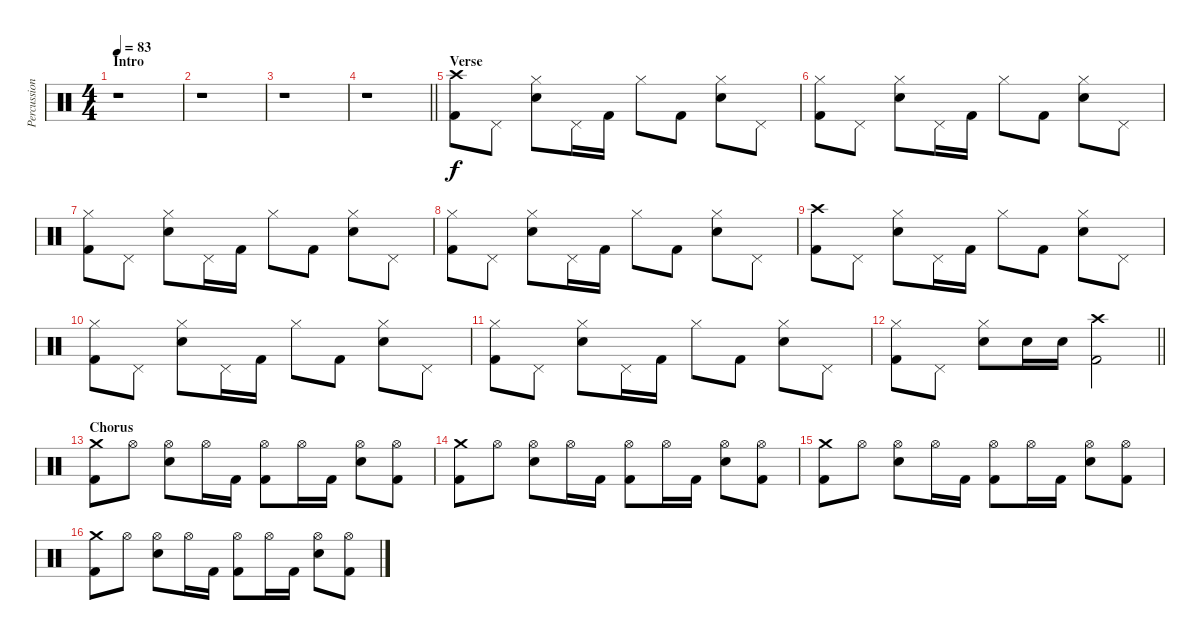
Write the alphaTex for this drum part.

\track ("Percussion" "Percussion") {instrument percussion}
\staff {score}
\articulation defaults
\ts (4 4)
\section ("" "Intro")
\tempo 83
\clef neutral
\ks c
r.1{dy f} |
r.1 |
r.1 |
\barLineRight lightlight
r.1 |
\section ("" "Verse ")
("Crash high (hit)" "Kick (hit) 2").8 "Pedal Hi-Hat (hit)".8 ("Hi-Hat (closed)" "Electric Snare (hit)").8 "Pedal Hi-Hat (hit)".16 "Kick (hit) 2".16 "Hi-Hat (closed)".8 "Kick (hit) 2".8 ("Electric Snare (hit)" "Hi-Hat (closed)").8 "Pedal Hi-Hat (hit)".8 |
("Hi-Hat (closed)" "Kick (hit) 2").8 "Pedal Hi-Hat (hit)".8 ("Hi-Hat (closed)" "Electric Snare (hit)").8 "Pedal Hi-Hat (hit)".16 "Kick (hit) 2".16 "Hi-Hat (closed)".8 "Kick (hit) 2".8 ("Electric Snare (hit)" "Hi-Hat (closed)").8 "Pedal Hi-Hat (hit)".8 |
("Hi-Hat (closed)" "Kick (hit) 2").8 "Pedal Hi-Hat (hit)".8 ("Hi-Hat (closed)" "Electric Snare (hit)").8 "Pedal Hi-Hat (hit)".16 "Kick (hit) 2".16 "Hi-Hat (closed)".8 "Kick (hit) 2".8 ("Electric Snare (hit)" "Hi-Hat (closed)").8 "Pedal Hi-Hat (hit)".8 |
("Hi-Hat (closed)" "Kick (hit) 2").8 "Pedal Hi-Hat (hit)".8 ("Hi-Hat (closed)" "Electric Snare (hit)").8 "Pedal Hi-Hat (hit)".16 "Kick (hit) 2".16 "Hi-Hat (closed)".8 "Kick (hit) 2".8 ("Electric Snare (hit)" "Hi-Hat (closed)").8 "Pedal Hi-Hat (hit)".8 |
("Crash high (hit)" "Kick (hit) 2").8 "Pedal Hi-Hat (hit)".8 ("Hi-Hat (closed)" "Electric Snare (hit)").8 "Pedal Hi-Hat (hit)".16 "Kick (hit) 2".16 "Hi-Hat (closed)".8 "Kick (hit) 2".8 ("Electric Snare (hit)" "Hi-Hat (closed)").8 "Pedal Hi-Hat (hit)".8 |
("Hi-Hat (closed)" "Kick (hit) 2").8 "Pedal Hi-Hat (hit)".8 ("Hi-Hat (closed)" "Electric Snare (hit)").8 "Pedal Hi-Hat (hit)".16 "Kick (hit) 2".16 "Hi-Hat (closed)".8 "Kick (hit) 2".8 ("Electric Snare (hit)" "Hi-Hat (closed)").8 "Pedal Hi-Hat (hit)".8 |
("Hi-Hat (closed)" "Kick (hit) 2").8 "Pedal Hi-Hat (hit)".8 ("Hi-Hat (closed)" "Electric Snare (hit)").8 "Pedal Hi-Hat (hit)".16 "Kick (hit) 2".16 "Hi-Hat (closed)".8 "Kick (hit) 2".8 ("Electric Snare (hit)" "Hi-Hat (closed)").8 "Pedal Hi-Hat (hit)".8 |
\barLineRight lightlight
("Hi-Hat (closed)" "Kick (hit) 2").8 "Pedal Hi-Hat (hit)".8 ("Hi-Hat (closed)" "Electric Snare (hit)").8 "Electric Snare (hit)".16 "Electric Snare (hit)".16 ("Kick (hit) 2" "Crash high (hit)").2 |
\section ("" "Chorus")
("Crash medium (hit)" "Kick (hit) 2").8 "Hi-Hat (open)".8 ("Hi-Hat (open)" "Electric Snare (hit)").8 "Hi-Hat (open)".16 "Kick (hit) 2".16 ("Kick (hit) 2" "Hi-Hat (open)").8 "Hi-Hat (open)".16 "Kick (hit) 2".16 ("Electric Snare (hit)" "Hi-Hat (open)").8 ("Hi-Hat (open)" "Kick (hit) 2").8 |
("Crash medium (hit)" "Kick (hit) 2").8 "Hi-Hat (open)".8 ("Hi-Hat (open)" "Electric Snare (hit)").8 "Hi-Hat (open)".16 "Kick (hit) 2".16 ("Kick (hit) 2" "Hi-Hat (open)").8 "Hi-Hat (open)".16 "Kick (hit) 2".16 ("Electric Snare (hit)" "Hi-Hat (open)").8 ("Hi-Hat (open)" "Kick (hit) 2").8 |
("Crash medium (hit)" "Kick (hit) 2").8 "Hi-Hat (open)".8 ("Hi-Hat (open)" "Electric Snare (hit)").8 "Hi-Hat (open)".16 "Kick (hit) 2".16 ("Kick (hit) 2" "Hi-Hat (open)").8 "Hi-Hat (open)".16 "Kick (hit) 2".16 ("Electric Snare (hit)" "Hi-Hat (open)").8 ("Hi-Hat (open)" "Kick (hit) 2").8 |
("Crash medium (hit)" "Kick (hit) 2").8 "Hi-Hat (open)".8 ("Hi-Hat (open)" "Electric Snare (hit)").8 "Hi-Hat (open)".16 "Kick (hit) 2".16 ("Kick (hit) 2" "Hi-Hat (open)").8 "Hi-Hat (open)".16 "Kick (hit) 2".16 ("Electric Snare (hit)" "Hi-Hat (open)").8 ("Hi-Hat (open)" "Kick (hit) 2").8
